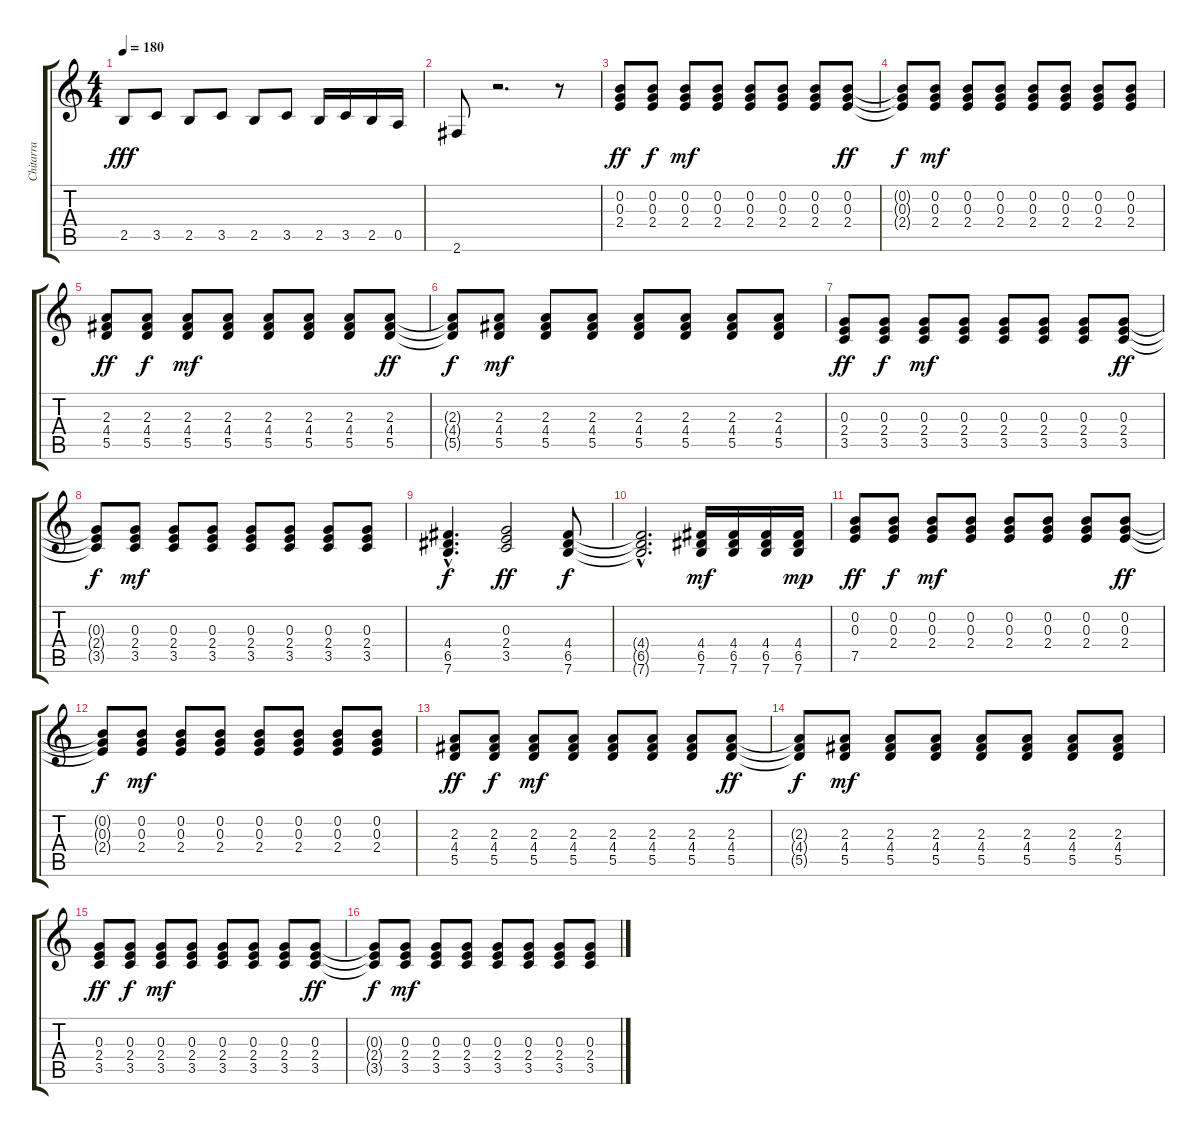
\track ("Chitarra" "Chitarra") {instrument distortionguitar}
\staff {score tabs}
\tuning (E4 B3 G3 D3 A2 E2) {hide}
\ts (4 4)
\tempo 180
\clef g2
\ks c
2.5.8{dy fff} 3.5.8 2.5.8 3.5.8 2.5.8 3.5.8 2.5.16 3.5.16 2.5.16 0.5.16 |
2.6.8 r.2{d} r.8 |
(0.2 0.3 2.4).8{dy ff} (0.2 0.3 2.4).8{dy f} (0.2 0.3 2.4).8{dy mf} (0.2 0.3 2.4).8 (0.2 0.3 2.4).8 (0.2 0.3 2.4).8 (0.2 0.3 2.4).8 (0.2 0.3 2.4).8{dy ff} |
(0.2{t} 0.3{t} 2.4{t}).8{dy f} (0.2 0.3 2.4).8{dy mf} (0.2 0.3 2.4).8 (0.2 0.3 2.4).8 (0.2 0.3 2.4).8 (0.2 0.3 2.4).8 (0.2 0.3 2.4).8 (0.2 0.3 2.4).8 |
(2.3 4.4 5.5).8{dy ff} (2.3 4.4 5.5).8{dy f} (2.3 4.4 5.5).8{dy mf} (2.3 4.4 5.5).8 (2.3 4.4 5.5).8 (2.3 4.4 5.5).8 (2.3 4.4 5.5).8 (2.3 4.4 5.5).8{dy ff} |
(2.3{t} 4.4{t} 5.5{t}).8{dy f} (2.3 4.4 5.5).8{dy mf} (2.3 4.4 5.5).8 (2.3 4.4 5.5).8 (2.3 4.4 5.5).8 (2.3 4.4 5.5).8 (2.3 4.4 5.5).8 (2.3 4.4 5.5).8 |
(0.3 2.4 3.5).8{dy ff} (0.3 2.4 3.5).8{dy f} (0.3 2.4 3.5).8{dy mf} (0.3 2.4 3.5).8 (0.3 2.4 3.5).8 (0.3 2.4 3.5).8 (0.3 2.4 3.5).8 (0.3 2.4 3.5).8{dy ff} |
(0.3{t} 2.4{t} 3.5{t}).8{dy f} (0.3 2.4 3.5).8{dy mf} (0.3 2.4 3.5).8 (0.3 2.4 3.5).8 (0.3 2.4 3.5).8 (0.3 2.4 3.5).8 (0.3 2.4 3.5).8 (0.3 2.4 3.5).8 |
(4.4{hac} 6.5{hac} 7.6{hac}).4{d dy f} (0.3 2.4 3.5).2{dy ff} (4.4 6.5 7.6).8{dy f} |
(4.4{hac t} 6.5{hac t} 7.6{hac t}).2{d} (4.4 6.5 7.6).16{dy mf} (4.4 6.5 7.6).16 (4.4 6.5 7.6).16 (4.4 6.5 7.6).16{dy mp} |
(0.2 0.3 7.5).8{dy ff} (0.2 0.3 2.4).8{dy f} (0.2 0.3 2.4).8{dy mf} (0.2 0.3 2.4).8 (0.2 0.3 2.4).8 (0.2 0.3 2.4).8 (0.2 0.3 2.4).8 (0.2 0.3 2.4).8{dy ff} |
(0.2{t} 0.3{t} 2.4{t}).8{dy f} (0.2 0.3 2.4).8{dy mf} (0.2 0.3 2.4).8 (0.2 0.3 2.4).8 (0.2 0.3 2.4).8 (0.2 0.3 2.4).8 (0.2 0.3 2.4).8 (0.2 0.3 2.4).8 |
(2.3 4.4 5.5).8{dy ff} (2.3 4.4 5.5).8{dy f} (2.3 4.4 5.5).8{dy mf} (2.3 4.4 5.5).8 (2.3 4.4 5.5).8 (2.3 4.4 5.5).8 (2.3 4.4 5.5).8 (2.3 4.4 5.5).8{dy ff} |
(2.3{t} 4.4{t} 5.5{t}).8{dy f} (2.3 4.4 5.5).8{dy mf} (2.3 4.4 5.5).8 (2.3 4.4 5.5).8 (2.3 4.4 5.5).8 (2.3 4.4 5.5).8 (2.3 4.4 5.5).8 (2.3 4.4 5.5).8 |
(0.3 2.4 3.5).8{dy ff} (0.3 2.4 3.5).8{dy f} (0.3 2.4 3.5).8{dy mf} (0.3 2.4 3.5).8 (0.3 2.4 3.5).8 (0.3 2.4 3.5).8 (0.3 2.4 3.5).8 (0.3 2.4 3.5).8{dy ff} |
(0.3{t} 2.4{t} 3.5{t}).8{dy f} (0.3 2.4 3.5).8{dy mf} (0.3 2.4 3.5).8 (0.3 2.4 3.5).8 (0.3 2.4 3.5).8 (0.3 2.4 3.5).8 (0.3 2.4 3.5).8 (0.3 2.4 3.5).8
